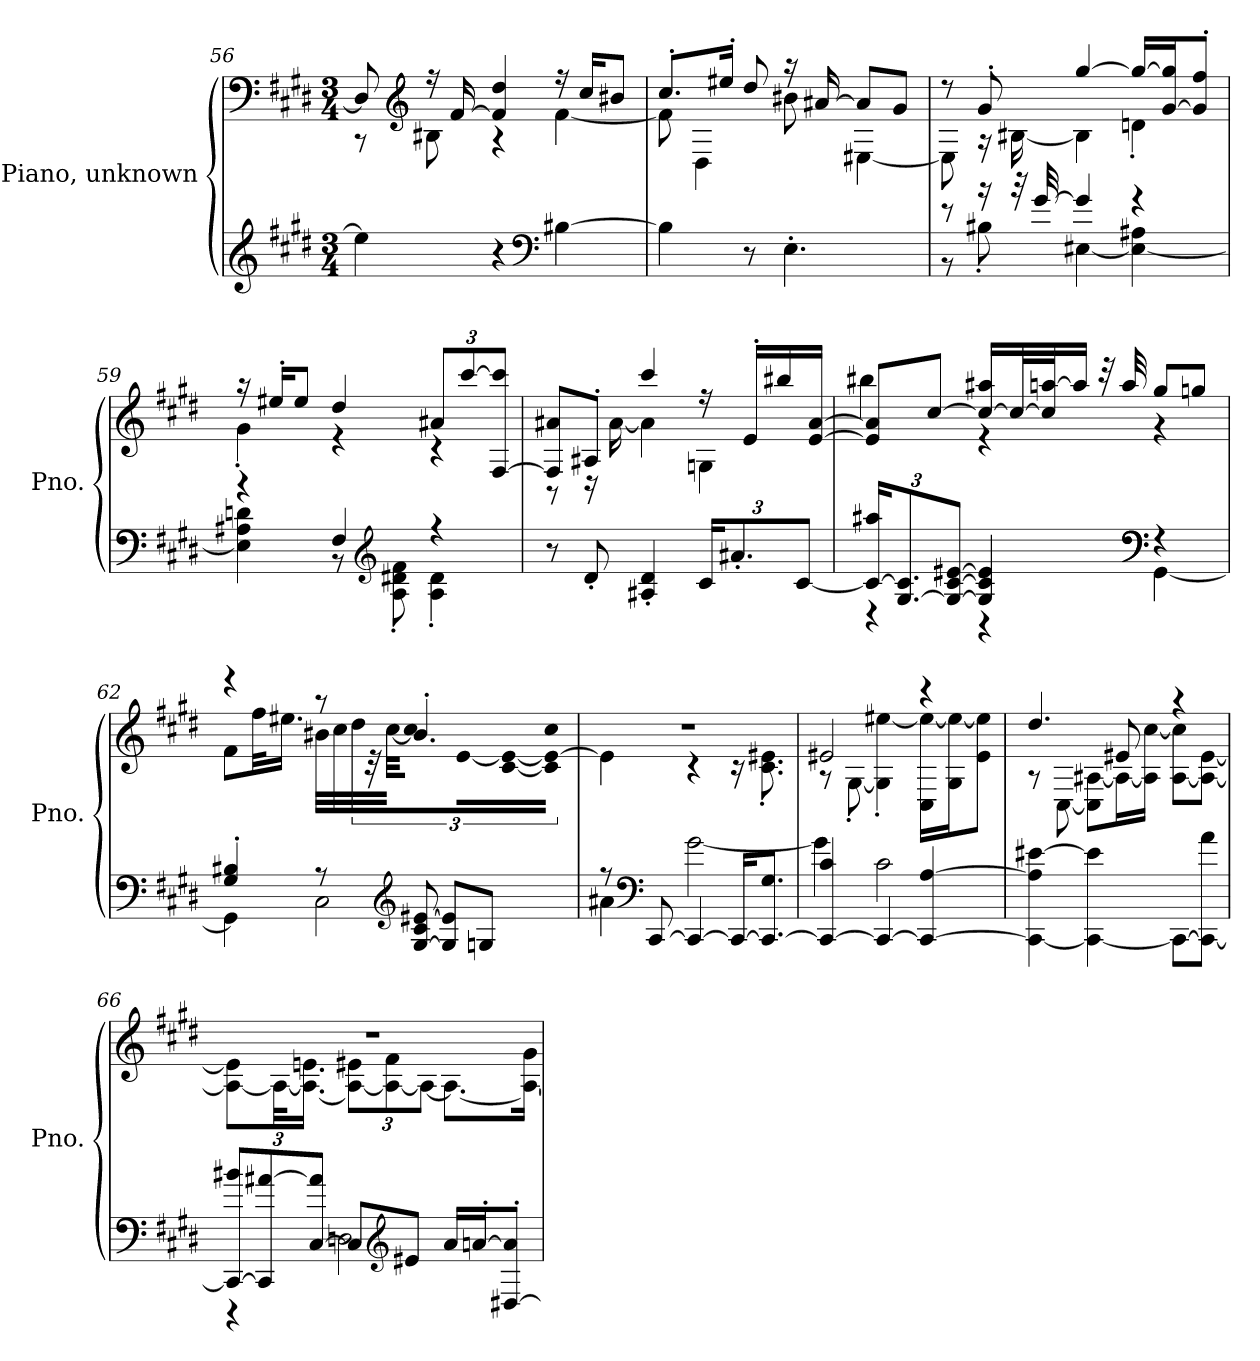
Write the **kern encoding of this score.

**kern	**kern
*part1	*part1
*staff2	*staff1
*I"Piano, unknown	*
*I'Pno.	*
*clefG2	*clefF4
*k[f#c#g#d#]	*k[f#c#g#d#]
*M3/4	*M3/4
=56	=56
*	*^
4ee#\]	8D#/]	8r
*	*clefG2	*
.	16r	8B#X\
.	[16f#/	.
4r	4f#/] 4dd#/	4r
*clefF4	*	*
[4B#X\	16r	[4f#\
.	16cc#/KL	.
.	8b#X/J	.
!!LO:LB:g=z	!!
=57	=57	=57
4B#\]	8.cc#'/L	8f#\]
.	.	4D#\
.	16ee#X'/Jk	.
8r	8dd#/	.
4.E'\	16r	8b#X\
.	[16a#X/	.
.	8a#/L]	[4E#X\
.	8g#/J	.
=58	=58	=58
*^	*	*
8r	8r	8r	8E#\]
16r	8B#X'\	8g#'/	16r
32r	.	.	[16B#X\
[32g#/	.	.	.
4g#/]	[4E#X\	[4gg#/	4B#\]
4r	4E#\_ 4A#X\	16gg#/LL_	4dn'\
.	.	[16g#/ 16gg#/]J	.
.	.	8g#/]' 8ff#/'J	.
=59	=59	=59	=59
4r	4E#\] 4A#X\ 4dn\	16r	4g#'\
.	.	16ee#X'/KL	.
.	.	8ee#/J	.
4F#/	8r	4dd#/	4r
*clefG2	*	*	*
.	8A#\' 8d#X\' 8f#\'	.	.
*	*	*Xbrackettup	*
4r	4A#\' 4d#\'	12a#X/L	4r
.	.	[12ccc#/	.
.	.	[12F#/ 12ccc#/]J	.
*v	*v	*	*
!!LO:LB:g=z	!!
=60	=60	=60
8r	8F#/] 8a#X/L	8r
8d#'/	8A#X'/J	16r
.	.	[16a#\
4A#X/' 4d#/'	4ccc#/	4a#\]
*Xbrackettup	*	*
24c#/KL	16r	4Gn\
12.a#X'/	.	.
.	16e'/LL	.
.	16bb#X/	.
[12c#/J	.	.
.	[16e/ [16a#/JJ	.
=61	=61	=61
*^	*	*
24c#/_ 24aa#X/KL	4r	8e/] 8a#/]L	4bb#X\
[12.G#/ 12.c#/]	.	.	.
.	.	[8cc#/J	.
12G#/_ [12c#/ [12e#X/J	.	.	.
4G#/] 4c#/] 4e#/]	4r	16cc#/_ 16aa#X/LL	4r
.	.	32cc#/L_	.
.	.	32cc#/] [32aan/J	.
.	.	16aa/JJ]	.
.	.	32r	.
.	.	32aa/	.
*clefF4	*	*	*
4r	[4GG#\	8gg#/L	4r
.	.	8ggn/J	.
!!LO:LB:g=z	!!
=62	=62	=62	=62
4G#/' 4B#X/'	4GG#\]	4r	8f#\L
.	.	.	32ff#\KL
.	.	.	16.ee#X\JJ
8r	2C#\	8r	32b#X\LLL
.	.	.	32cc#\
*	*	*	*brackettup
.	.	.	48dd#\JJJ
.	.	.	48r
.	.	.	[48cc#\KKL
*clefG2	*	*	*
[8G#/ 8c#/ [8e#X/	.	4.b#'/	8cc#\J]
8G#/] 8e#/]L	.	.	[16e\LL
.	.	.	[16c#\ 16e\_J
8Gn/J	.	.	8c#\] 8e\_ 8cc#\J
=63	=63	=63	=63
8r	4a#X\	2.r	4e\]
*clefF4	*	*	*
[8CC#/	.	.	.
4CC#/_	[2g#\	.	4r
16CC#/KL_	.	.	16r
8.CC#/_ 8.G#/J	.	.	8.c#\' 8.e#X\'
=64	=64	=64	=64
4CC#/_ 4c#/	4g#\]	2e#X/	8r
.	.	.	[8G#'\
4CC#/_	2c#\	.	4G#\]' [4ee#X\'
4CC#/_ [4A/	.	4r	16C#\ 16ee#\_LL
.	.	.	16G#\ 16ee#\_J
.	.	.	8e#\ 8ee#\]J
*v	*v	*	*
!!LO:PB:g=z	!!
=65	=65	=65
4CC#\_ 4A\] [4e#X\	4.dd#/	8r
.	.	[8C#\
4CC#\_ 4e#\]	.	8C#\] [8A#X\L
.	8e#X/	16A#\L_
.	.	16A#\] [16cc#\JJ
8CC#\L_	4r	[8A#\ 8cc#\]L
8CC#\_ 8a\J	.	8A#\_ [8e#\J
=66	=66	=66
*^	*	*
12CC#/_ 12b#X/L	4r	2.r	8A#\_ 8e#\]L
12CC#/] [12a#X/	.	.	.
.	.	.	32A#\KL_
.	.	.	16.A#\_ 16.en\JJ
[12C#/ 12a#/]J	.	.	.
*	*	*	*Xbrackettup
8C#/L]	2Dn\	.	12A#\_ 12e#X\L
.	.	.	12A#\_ 12f#\
*clefG2	*	*	*
8e#X/J	.	.	.
.	.	.	12A#\J_
16a#/LL	.	.	8.A#\L_
[16an'/J	.	.	.
[8D#X/' 8a/]'J	.	.	.
.	.	.	16A#\_ 16g#\Jk
*v	*v	*	*
*	*v	*v
=	=
*-	*-
